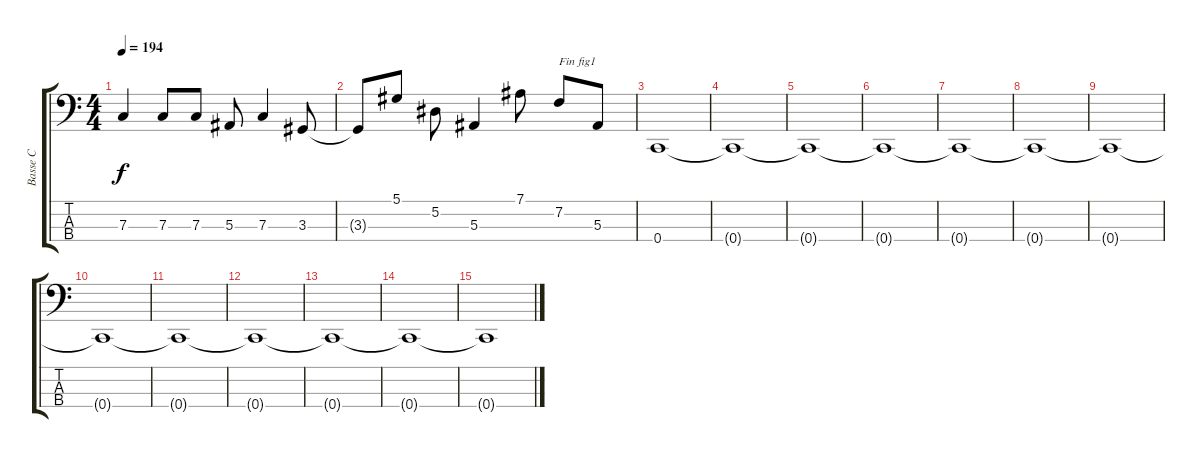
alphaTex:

\track ("Basse C" "Basse C") {instrument electricbassfinger}
\staff {score tabs}
\tuning (Eb2 Bb1 F1 C1) {hide}
\ts (4 4)
\tempo 194
\clef f4
\ks c
7.3.4{dy f} 7.3.8 7.3.8 5.3.8 7.3.4 3.3.8 |
3.3{t}.8 5.1.8 5.2.8 5.3.4 7.1.8 7.2.8{txt "Fin fig1"} 5.3.8 |
0.4.1 |
0.4{t}.1 |
0.4{t}.1 |
0.4{t}.1 |
0.4{t}.1 |
0.4{t}.1 |
0.4{t}.1 |
0.4{t}.1 |
0.4{t}.1 |
0.4{t}.1 |
0.4{t}.1 |
0.4{t}.1 |
0.4{t}.1{volume 3}
